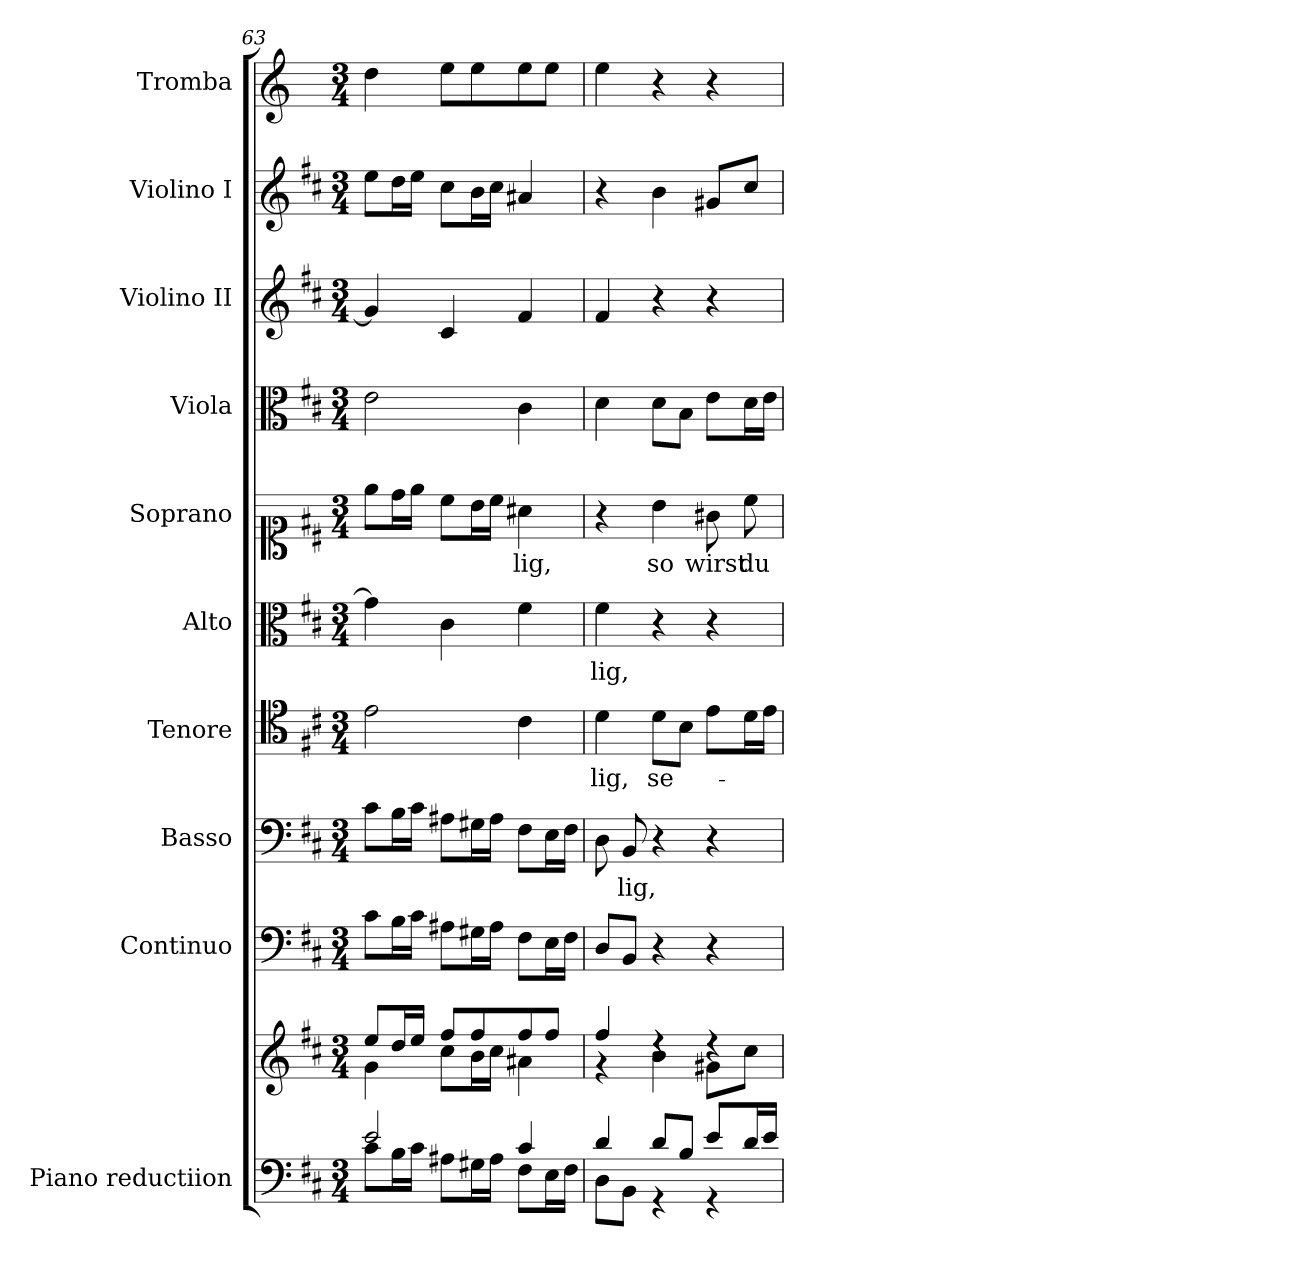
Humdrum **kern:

**kern	**kern	**kern	**kern	**text	**kern	**text	**kern	**text	**kern	**text	**kern	**kern	**kern	**kern
*part10	*part10	*part9	*part8	*part8	*part7	*part7	*part6	*part6	*part5	*part5	*part4	*part3	*part2	*part1
*staff11	*staff10	*staff9	*staff8	*staff8	*staff7	*staff7	*staff6	*staff6	*staff5	*staff5	*staff4	*staff3	*staff2	*staff1
*I"Piano reductiion	*	*I"Continuo	*I"Basso	*	*I"Tenore	*	*I"Alto	*	*I"Soprano	*	*I"Viola	*I"Violino II	*I"Violino I	*I"Tromba
*I'Pno	*	*	*	*	*	*	*	*	*	*	*I'Vla	*I'Vln	*I'Vln	*
*clefF4	*clefG2	*clefF4	*clefF4	*	*clefC4	*	*clefC3	*	*clefC1	*	*clefC3	*clefG2	*clefG2	*clefG2
*	*	*	*	*	*	*	*	*	*	*	*	*	*	*ITrd-1c-2
*k[f#c#]	*k[f#c#]	*k[f#c#]	*k[f#c#]	*	*k[f#c#]	*	*k[f#c#]	*	*k[f#c#]	*	*k[f#c#]	*k[f#c#]	*k[f#c#]	*k[f#c#]
*M3/4	*M3/4	*M3/4	*M3/4	*	*M3/4	*	*M3/4	*	*M3/4	*	*M3/4	*M3/4	*M3/4	*M3/4
=63	=63	=63	=63	=63	=63	=63	=63	=63	=63	=63	=63	=63	=63	=63
*^	*^	*	*	*	*	*	*	*	*	*	*	*	*	*
2e/	8c#\L	8ee/L	4g\	8c#\L	8c#\L	.	2e\	.	4g\]	.	8ee\L	.	2e\	4g/]	8ee\L	4ee\
.	16B\L	16dd/L	.	16B\L	16B\L	.	.	.	.	.	16dd\L	.	.	.	16dd\L	.
.	16c#\JJ	16ee/JJ	.	16c#\JJ	16c#\JJ	.	.	.	.	.	16ee\JJ	.	.	.	16ee\JJ	.
.	8A#X\L	8ff#/L	8cc#\L	8A#X\L	8A#X\L	.	.	.	4c#\	.	8cc#\L	.	.	4c#/	8cc#\L	8ff#\L
.	16G#X\L	8ff#/	16b\L	16G#X\L	16G#X\L	.	.	.	.	.	16b\L	.	.	.	16b\L	8ff#\
.	16A#\JJ	.	16cc#\JJ	16A#\JJ	16A#\JJ	.	.	.	.	.	16cc#\JJ	.	.	.	16cc#\JJ	.
!	!	!	!	!	!	!	!	!	!	!	!	!LO:LY:b	!	!	!	!
4c#/	8F#\L	8ff#/	4a#X\	8F#\L	8F#\L	.	4c#\	.	4f#\	.	4a#X\	-lig,	4c#\	4f#/	4a#X/	8ff#\
.	16E\L	8ff#/J	.	16E\L	16E\L	.	.	.	.	.	.	.	.	.	.	8ff#\J
.	16F#\JJ	.	.	16F#\JJ	16F#\JJ	.	.	.	.	.	.	.	.	.	.	.
=64	=64	=64	=64	=64	=64	=64	=64	=64	=64	=64	=64	=64	=64	=64	=64	=64
!	!	!	!	!	!	!	!	!LO:LY:b	!	!LO:LY:b	!	!	!	!	!	!
4d/	8D\L	4ff#/	4r	8D/L	8D\	.	4d\	-lig,	4f#\	-lig,	4r	.	4d\	4f#/	4r	4ff#\
!	!	!	!	!	!	!LO:LY:b	!	!	!	!	!	!	!	!	!	!
.	8BB\J	.	.	8BB/J	8BB/	-lig,	.	.	.	.	.	.	.	.	.	.
!	!	!	!	!	!	!	!	!LO:LY:b	!	!	!	!LO:LY:b	!	!	!	!
8d/L	4r	4rdd	4b\	4r	4r	.	8d\L	se-	4r	.	4b\	so	8d\L	4r	4b\	4r
8B/J	.	.	.	.	.	.	8B\J	.	.	.	.	.	8B\J	.	.	.
!	!	!	!	!	!	!	!	!	!	!	!	!LO:LY:b	!	!	!	!
8e/L	4r	4rdd	8g#X\L	4r	4r	.	8e\L	.	4r	.	8g#X\	wirst	8e\L	4r	8g#X/L	4r
!	!	!	!	!	!	!	!	!	!	!	!	!LO:LY:b	!	!	!	!
16d/L	.	.	8cc#\J	.	.	.	16d\L	.	.	.	8cc#\	du	16d\L	.	8cc#/J	.
16e/JJ	.	.	.	.	.	.	16e\JJ	.	.	.	.	.	16e\JJ	.	.	.
*v	*v	*	*	*	*	*	*	*	*	*	*	*	*	*	*	*
*	*v	*v	*	*	*	*	*	*	*	*	*	*	*	*	*
=	=	=	=	=	=	=	=	=	=	=	=	=	=	=
*-	*-	*-	*-	*-	*-	*-	*-	*-	*-	*-	*-	*-	*-	*-
